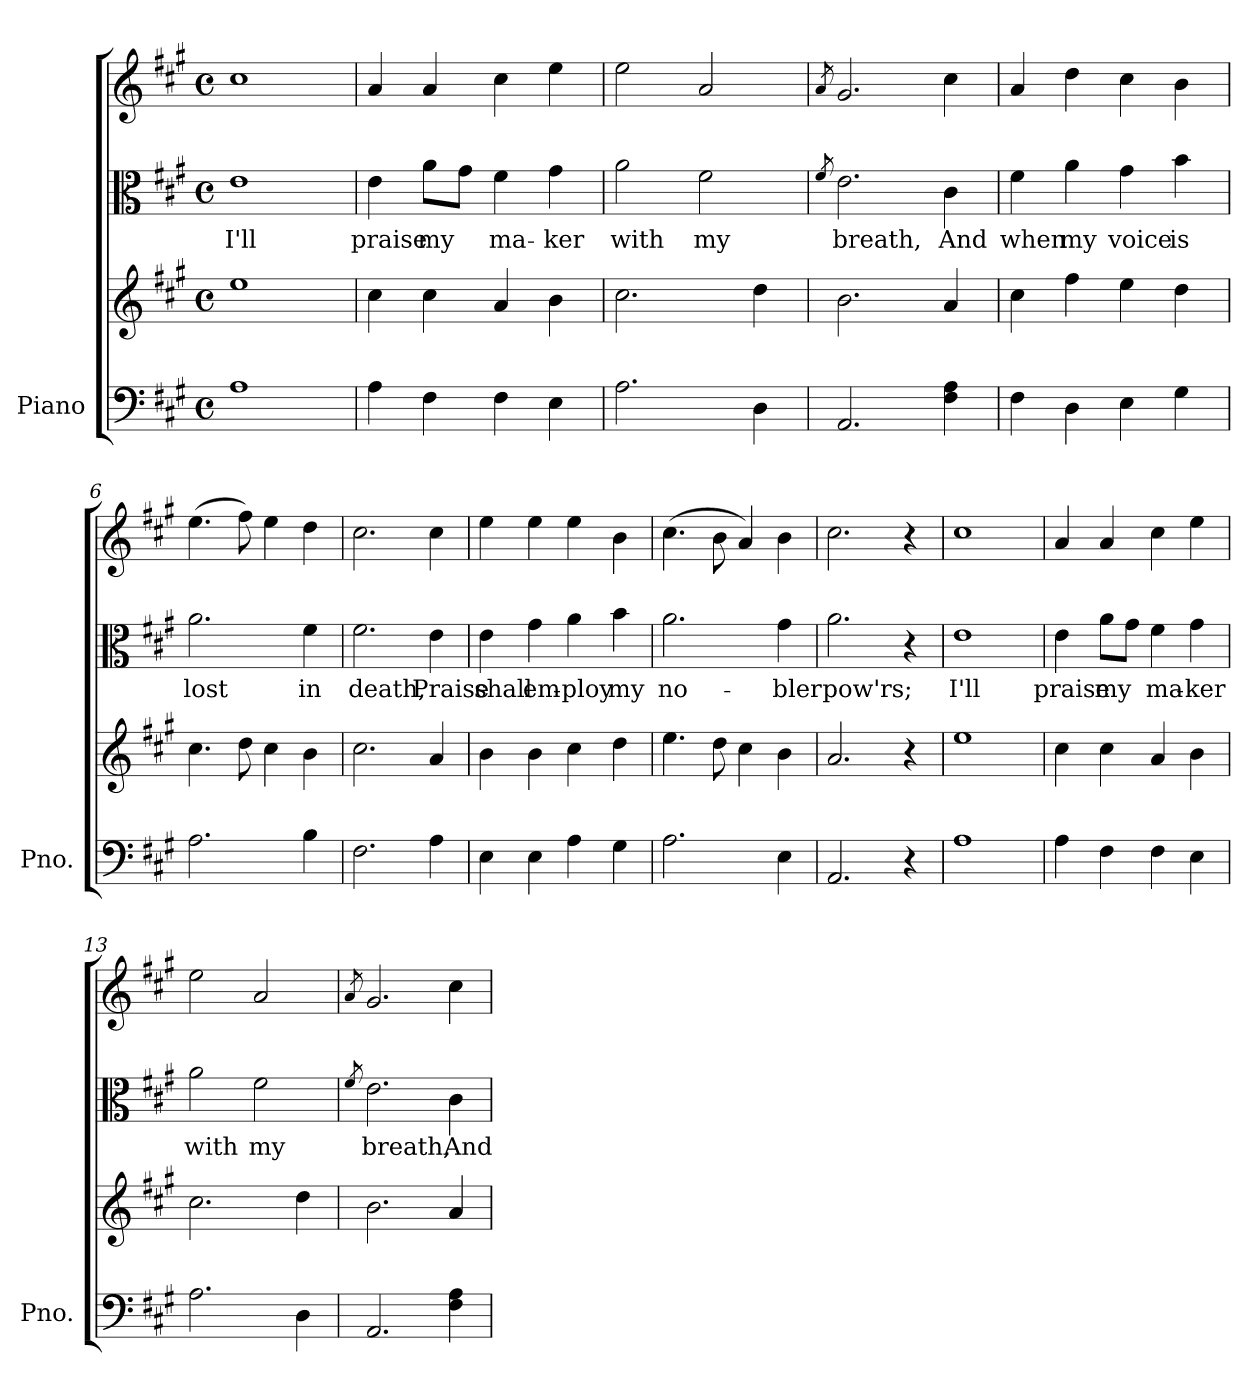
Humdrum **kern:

**kern	**kern	**kern	**text	**kern
*part1	*part1	*part1	*part1	*part1
*staff4	*staff3	*staff2	*staff2	*staff1
*I"Piano	*	*	*	*
*I'Pno.	*	*	*	*
*clefF4	*clefG2	*clefC3	*	*clefG2
*k[f#c#g#]	*k[f#c#g#]	*k[f#c#g#]	*	*k[f#c#g#]
*M4/4	*M4/4	*M4/4	*	*M4/4
*met(c)	*met(c)	*met(c)	*	*met(c)
*MM120	*MM120	*MM120	*	*MM120
=1	=1	=1	=1	=1
!	!	!	!LO:LY:b	!
1A	1ee	1e	I'll	1cc#
=2	=2	=2	=2	=2
!	!	!	!LO:LY:b	!
4A\	4cc#\	4e\	praise	4a/
!	!	!	!LO:LY:b	!
4F#\	4cc#\	8a\L	my	4a/
.	.	8g#\J	.	.
!	!	!	!LO:LY:b	!
4F#\	4a/	4f#\	ma-	4cc#\
!	!	!	!LO:LY:b	!
4E\	4b\	4g#\	-ker	4ee\
=3	=3	=3	=3	=3
!	!	!	!LO:LY:b	!
2.A\	2.cc#\	2a\	with	2ee\
!	!	!	!LO:LY:b	!
.	.	2f#\	my	2a/
4D\	4dd\	.	.	.
=4	=4	=4	=4	=4
.	.	8qf#/	.	8qa/
!	!	!	!LO:LY:b	!
2.AA/	2.b\	2.e\	breath,	2.g#/
!	!	!	!LO:LY:b	!
4F#\ 4A\	4a/	4c#\	And	4cc#\
=5	=5	=5	=5	=5
!	!	!	!LO:LY:b	!
4F#\	4cc#\	4f#\	when	4a/
!	!	!	!LO:LY:b	!
4D\	4ff#\	4a\	my	4dd\
!	!	!	!LO:LY:b	!
4E\	4ee\	4g#\	voice	4cc#\
!	!	!	!LO:LY:b	!
4G#\	4dd\	4b\	is	4b\
=6	=6	=6	=6	=6
!	!	!	!LO:LY:b	!
2.A\	4.cc#\	2.a\	lost	(>4.ee\
.	8dd\	.	.	8ff#\)
.	4cc#\	.	.	4ee\
!	!	!	!LO:LY:b	!
4B\	4b\	4f#\	in	4dd\
=7	=7	=7	=7	=7
!	!	!	!LO:LY:b	!
2.F#\	2.cc#\	2.f#\	death,	2.cc#\
!	!	!	!LO:LY:b	!
4A\	4a/	4e\	Praise	4cc#\
!!LO:LB:g=z
=8	=8	=8	=8	=8
!	!	!	!LO:LY:b	!
4E\	4b\	4e\	shall	4ee\
!	!	!	!LO:LY:b	!
4E\	4b\	4g#\	em-	4ee\
!	!	!	!LO:LY:b	!
4A\	4cc#\	4a\	-ploy	4ee\
!	!	!	!LO:LY:b	!
4G#\	4dd\	4b\	my	4b\
=9	=9	=9	=9	=9
!	!	!	!LO:LY:b	!
2.A\	4.ee\	2.a\	no-	(>4.cc#\
.	8dd\	.	.	8b\
.	4cc#\	.	.	4a/)
!	!	!	!LO:LY:b	!
4E\	4b\	4g#\	-bler	4b\
=10	=10	=10	=10	=10
!	!	!	!LO:LY:b	!
2.AA/	2.a/	2.a\	pow'rs;	2.cc#\
4r	4r	4r	.	4r
=11	=11	=11	=11	=11
!	!	!	!LO:LY:b	!
1A	1ee	1e	I'll	1cc#
=12	=12	=12	=12	=12
!	!	!	!LO:LY:b	!
4A\	4cc#\	4e\	praise	4a/
!	!	!	!LO:LY:b	!
4F#\	4cc#\	8a\L	my	4a/
.	.	8g#\J	.	.
!	!	!	!LO:LY:b	!
4F#\	4a/	4f#\	ma-	4cc#\
!	!	!	!LO:LY:b	!
4E\	4b\	4g#\	-ker	4ee\
=13	=13	=13	=13	=13
!	!	!	!LO:LY:b	!
2.A\	2.cc#\	2a\	with	2ee\
!	!	!	!LO:LY:b	!
.	.	2f#\	my	2a/
4D\	4dd\	.	.	.
=14	=14	=14	=14	=14
.	.	8qf#/	.	8qa/
!	!	!	!LO:LY:b	!
2.AA/	2.b\	2.e\	breath,	2.g#/
!	!	!	!LO:LY:b	!
4F#\ 4A\	4a/	4c#\	And	4cc#\
=	=	=	=	=
*-	*-	*-	*-	*-
